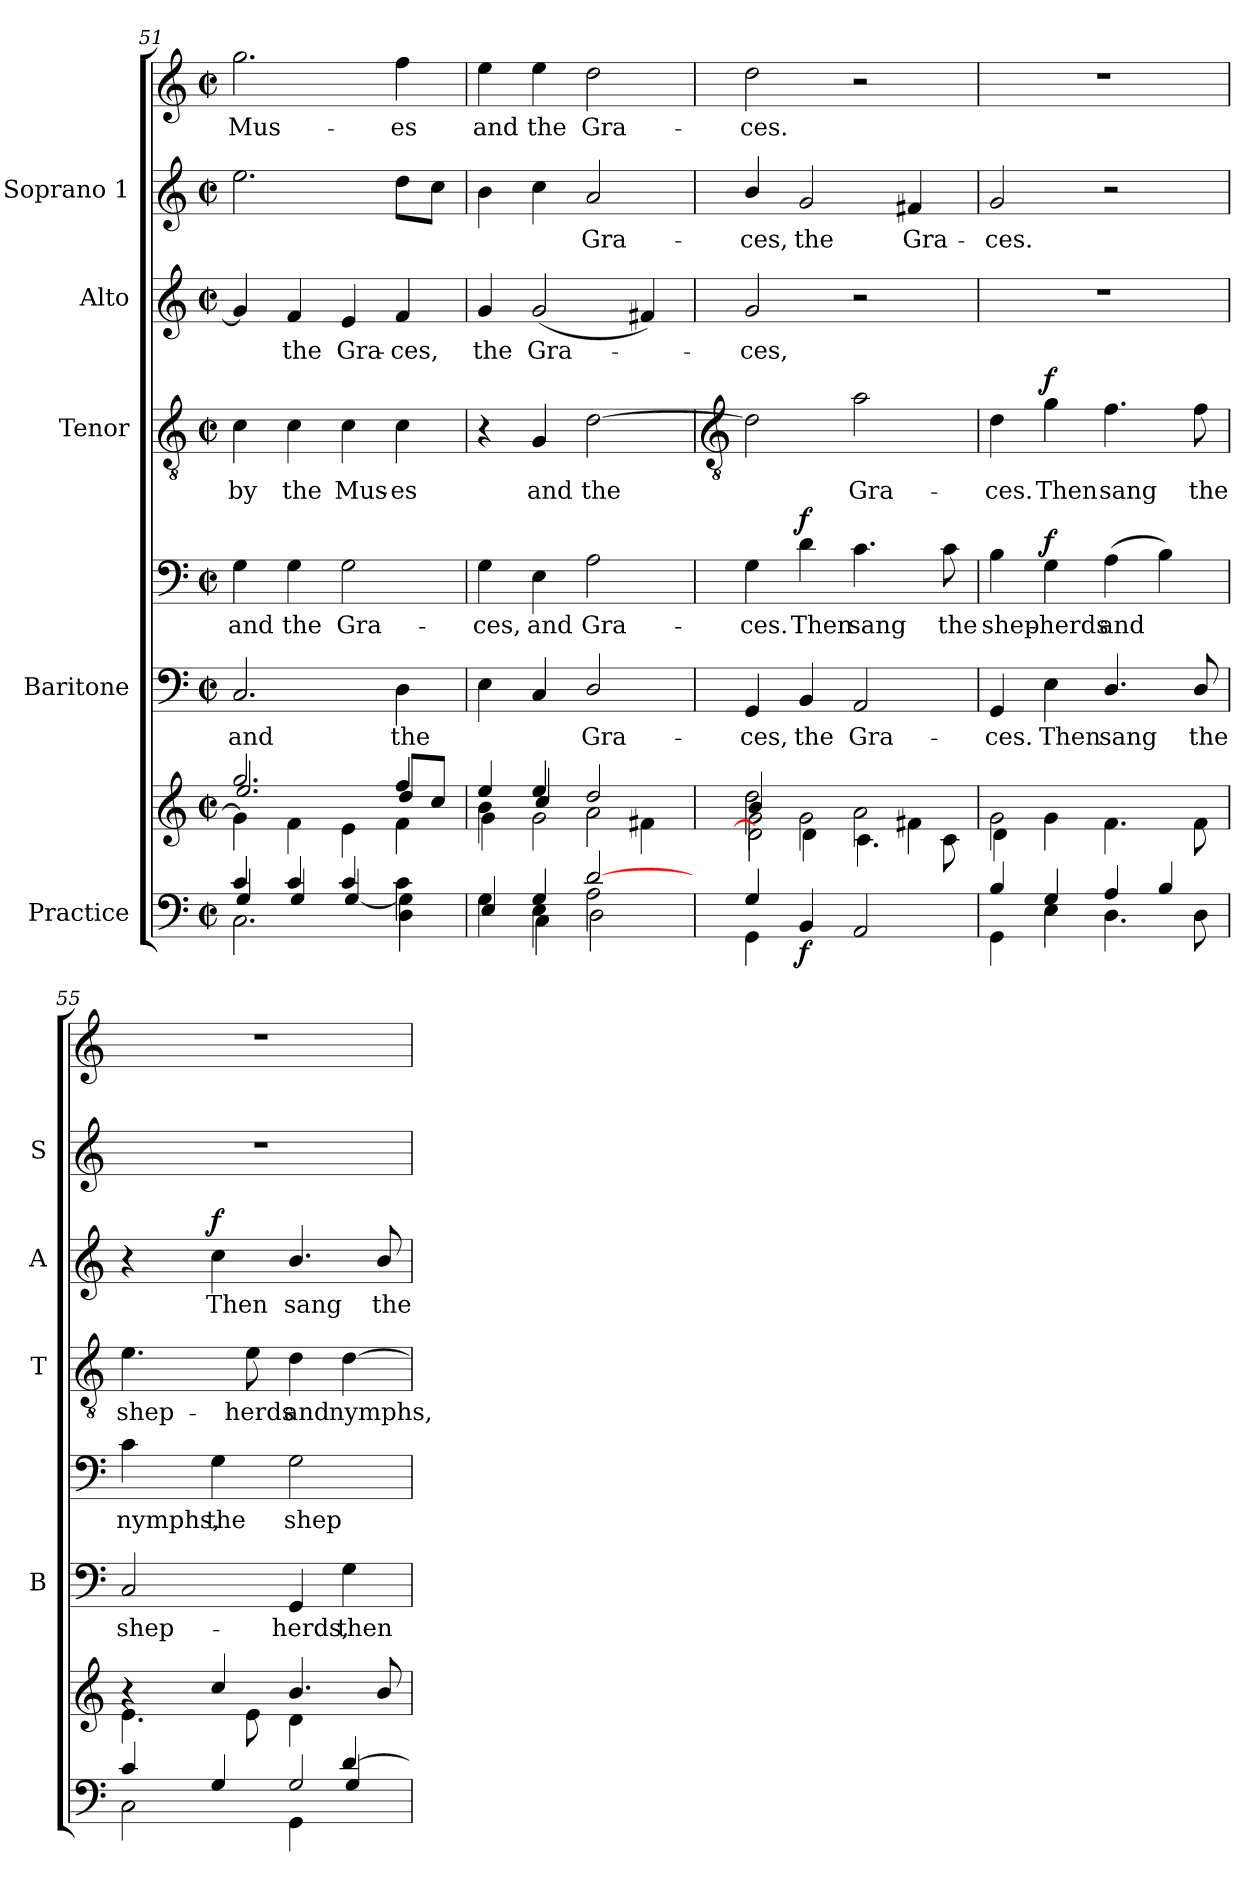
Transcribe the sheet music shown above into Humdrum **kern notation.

**kern	**kern	**dynam	**kern	**text	**kern	**text	**dynam	**kern	**text	**dynam	**kern	**text	**dynam	**kern	**text	**kern	**text
*part5	*part5	*part5	*part4	*part4	*part4	*part4	*part4	*part3	*part3	*part3	*part2	*part2	*part2	*part1	*part1	*part1	*part1
*staff8	*staff7	*staff7/8	*staff6	*staff6	*staff5	*staff5	*staff5/6	*staff4	*staff4	*staff4	*staff3	*staff3	*staff3	*staff2	*staff2	*staff1	*staff1
*I"Practice	*	*	*I"Baritone	*	*	*	*	*I"Tenor	*	*	*I"Alto	*	*	*I"Soprano 1	*	*	*
*	*	*	*I'B	*	*	*	*	*I'T	*	*	*I'A	*	*	*I'S	*	*	*
*clefF4	*clefG2	*	*clefF4	*	*clefF4	*	*	*clefGv2	*	*	*clefG2	*	*	*clefG2	*	*clefG2	*
*k[]	*k[]	*	*k[]	*	*k[]	*	*	*k[]	*	*	*k[]	*	*	*k[]	*	*k[]	*
*C:	*C:	*	*C:	*	*C:	*	*	*C:	*	*	*C:	*	*	*C:	*	*C:	*
*M2/2	*M2/2	*	*M2/2	*	*M2/2	*	*	*M2/2	*	*	*M2/2	*	*	*M2/2	*	*M2/2	*
*met(c|)	*met(c|)	*	*met(c|)	*	*met(c|)	*	*	*met(c|)	*	*	*met(c|)	*	*	*met(c|)	*	*met(c|)	*
=51	=51	=51	=51	=51	=51	=51	=51	=51	=51	=51	=51	=51	=51	=51	=51	=51	=51
*^	*^	*	*	*	*	*	*	*	*	*	*	*	*	*	*	*	*
*	*^	*	*^	*	*	*	*	*	*	*	*	*	*	*	*	*	*	*	*
!	!	!	!	!	!	!	!	!LO:LY:b	!	!LO:LY:b	!	!	!LO:LY:b	!	!	!	!	!	!	!	!LO:LY:b
4c/	4G/	2.C\	2.gg/	2.ee/	4g\]	.	2.C	-and	4G	and	.	4c	by	.	4g]	.	.	2.ee	.	2.gg	Mus-
!	!	!	!	!	!	!	!	!	!	!LO:LY:b	!	!	!LO:LY:b	!	!	!LO:LY:b	!	!	!	!	!
4c/	4G/	.	.	.	4f\	.	.	.	4G	the	.	4c	the	.	4f	the	.	.	.	.	.
!	!	!	!	!	!	!	!	!	!	!LO:LY:b	!	!	!LO:LY:b	!	!	!LO:LY:b	!	!	!	!	!
4c/	[4G/	.	.	.	4e\	.	.	.	2G	Gra-	.	4c	Mus-	.	4e	Gra-	.	.	.	.	.
!	!	!	!	!	!	!	!	!LO:LY:b	!	!	!	!	!LO:LY:b	!	!	!LO:LY:b	!	!	!	!	!LO:LY:b
4c\	4G\]	4D\	4ff	8dd/L	4f\	.	4D\	the	.	.	.	4c	-es	.	4f	-ces,	.	8ddL	.	4ff	-es
.	.	.	.	8cc/J	.	.	.	.	.	.	.	.	.	.	.	.	.	8ccJ	.	.	.
=52	=52	=52	=52	=52	=52	=52	=52	=52	=52	=52	=52	=52	=52	=52	=52	=52	=52	=52	=52	=52	=52
!	!	!	!	!	!	!	!	!	!	!LO:LY:b	!	!	!	!	!	!LO:LY:b	!	!	!	!	!LO:LY:b
4ryy	4G	4E	4ee	4b	4g\	.	4E	.	4G	ces,	.	4r	.	.	4g	the	.	4b	.	4ee	and
!	!	!	!	!	!	!	!	!	!	!LO:LY:b	!	!	!LO:LY:b	!	!	!LO:LY:b	!	!	!	!	!LO:LY:b
4G	4E	4C\	4ee/	4cc/	2g\	.	4C	.	4E	and	.	4G	and	.	(<2g	Gra-	.	4cc	.	4ee	the
!	!	!	!	!	!	!	!	!LO:LY:b	!	!LO:LY:b	!	!	!LO:LY:b	!	!	!	!	!	!LO:LY:b	!	!LO:LY:b
[2d	2A	2D\	2dd/	2a	.	.	2D/	-Gra-	2A	Gra-	.	[2d	the	.	.	.	.	2a	-Gra-	2dd	Gra-
.	.	.	.	.	4f#X\	.	.	.	.	.	.	.	.	.	4f#X)	.	.	.	.	.	.
*v	*v	*v	*	*	*	*	*	*	*	*	*	*	*	*	*	*	*	*	*	*	*
*	*v	*v	*v	*	*	*	*	*	*	*	*	*	*	*	*	*	*	*	*
!!LO:LB:g=z
=53	=53	=53	=53	=53	=53	=53	=53	=53	=53	=53	=53	=53	=53	=53	=53	=53	=53
*	*	*	*	*	*	*	*	*clefGv2	*	*	*	*	*	*	*	*	*
*^	*^	*	*	*	*	*	*	*	*	*	*	*	*	*	*	*	*
*	*	*	*^	*	*	*	*	*	*	*	*	*	*	*	*	*	*	*	*
*	*	*	*	*^	*	*	*	*	*	*	*	*	*	*	*	*	*	*	*	*
*	*	*	*	*	*^	*	*	*	*	*	*	*	*	*	*	*	*	*	*	*	*
!	!	!	!	!	!	!	!	!	!LO:LY:b	!	!LO:LY:b	!	!	!	!	!	!LO:LY:b	!	!	!LO:LY:b	!	!LO:LY:b
4G	4GG	2dd\	4b/	2g\	2d\]	4ryy	.	4GG	ces,	4G	-ces.	.	2d]	.	.	2g	ces,	.	4b/	ces,	2dd	-ces.
!	!	!	!	!	!	!	!LO:DY:b=2	!	!LO:LY:b	!	!LO:LY:b	!LO:DY:b	!	!	!	!	!	!	!	!LO:LY:b	!	!
2.ryy	4BB	.	2g	.	.	4d\	f	4BB	the	4d	Then	f	.	.	.	.	.	.	2g	the	.	.
!	!	!	!	!	!	!	!	!	!LO:LY:b	!	!LO:LY:b	!	!	!LO:LY:b	!	!	!	!	!	!	!	!
.	2AA	2ryy	.	2ryy	2a	4.c\	.	2AA	Gra-	4.c	sang	.	2a	Gra-	.	2r	.	.	.	.	2r	.
!	!	!	!	!	!	!	!	!	!	!	!	!	!	!	!	!	!	!	!	!LO:LY:b	!	!
.	.	.	4f#X	.	.	.	.	.	.	.	.	.	.	.	.	.	.	.	4f#X	Gra-	.	.
!	!	!	!	!	!	!	!	!	!	!	!LO:LY:b	!	!	!	!	!	!	!	!	!	!	!
.	.	.	.	.	.	8c\	.	.	.	8c	the	.	.	.	.	.	.	.	.	.	.	.
=54	=54	=54	=54	=54	=54	=54	=54	=54	=54	=54	=54	=54	=54	=54	=54	=54	=54	=54	=54	=54	=54	=54
!	!	!	!	!	!	!	!	!	!LO:LY:b	!	!LO:LY:b	!	!	!LO:LY:b	!	!	!	!	!	!LO:LY:b	!	!
*	*	*	*	*	*v	*v	*	*	*	*	*	*	*	*	*	*	*	*	*	*	*	*
4B	4GG\	1ryy	2g	1ryy	4d\	.	4GG	ces.	4B	-shep-	.	4d	-ces.	.	1r	.	.	2g	-ces.	1r	.
!	!	!	!	!	!	!	!	!LO:LY:b	!	!LO:LY:b	!LO:DY:b=2	!	!LO:LY:b	!LO:DY:b	!	!	!	!	!	!	!
4G	4E	.	.	.	4g\	.	4E	Then	4G	-herds	f	4g	Then	f	.	.	.	.	.	.	.
!	!	!	!	!	!	!	!	!LO:LY:b	!	!LO:LY:b	!	!	!LO:LY:b	!	!	!	!	!	!	!	!
4A/	4.D\	.	2ryy	.	4.f	.	4.D/	sang	(>4A	and	.	4.f	sang	.	.	.	.	2r	.	.	.
4B/	.	.	.	.	.	.	.	.	4B)	.	.	.	.	.	.	.	.	.	.	.	.
!	!	!	!	!	!	!	!	!LO:LY:b	!	!	!	!	!LO:LY:b	!	!	!	!	!	!	!	!
.	8D\	.	.	.	8f	.	8D/	the	.	.	.	8f	the	.	.	.	.	.	.	.	.
=55	=55	=55	=55	=55	=55	=55	=55	=55	=55	=55	=55	=55	=55	=55	=55	=55	=55	=55	=55	=55	=55
*	*^	*	*	*	*	*	*	*	*	*	*	*	*	*	*	*	*	*	*	*	*
!	!	!	!	!	!	!	!	!	!LO:LY:b	!	!LO:LY:b	!	!	!LO:LY:b	!	!	!	!	!	!	!	!
2.ryy	4c/	2C\	1ryy	1ryy	4r	4.e\	.	2C	-shep-	4c	nymphs,	.	4.e	shep-	.	4r	.	.	1r	.	1r	.
!	!	!	!	!	!	!	!	!	!	!	!LO:LY:b	!	!	!	!	!	!LO:LY:b	!LO:DY:b	!	!	!	!
.	4G/	.	.	.	4cc/	.	.	.	.	4G	the	.	.	.	.	4cc	Then	f	.	.	.	.
!	!	!	!	!	!	!	!	!	!	!	!	!	!	!LO:LY:b	!	!	!	!	!	!	!	!
.	.	.	.	.	.	8e\	.	.	.	.	.	.	8e	-herds	.	.	.	.	.	.	.	.
!	!	!	!	!	!	!	!	!	!LO:LY:b	!	!LO:LY:b	!	!	!LO:LY:b	!	!	!LO:LY:b	!	!	!	!	!
.	2G/	4GG\	.	.	4.b/	4d\	.	4GG	-herds,	2G	shep-	.	4d	and	.	4.b/	sang	.	.	.	.	.
!	!	!	!	!	!	!	!	!	!LO:LY:b	!	!	!	!	!LO:LY:b	!	!	!	!	!	!	!	!
[4d	.	4G	.	.	.	4ryy	.	4G	then	.	.	.	[4d	nymphs,	.	.	.	.	.	.	.	.
!	!	!	!	!	!	!	!	!	!	!	!	!	!	!	!	!	!LO:LY:b	!	!	!	!	!
.	.	.	.	.	8b/	.	.	.	.	.	.	.	.	.	.	8b/	the	.	.	.	.	.
*v	*v	*v	*	*	*	*	*	*	*	*	*	*	*	*	*	*	*	*	*	*	*	*
*	*v	*v	*v	*v	*	*	*	*	*	*	*	*	*	*	*	*	*	*	*	*
=	=	=	=	=	=	=	=	=	=	=	=	=	=	=	=	=	=
*-	*-	*-	*-	*-	*-	*-	*-	*-	*-	*-	*-	*-	*-	*-	*-	*-	*-
